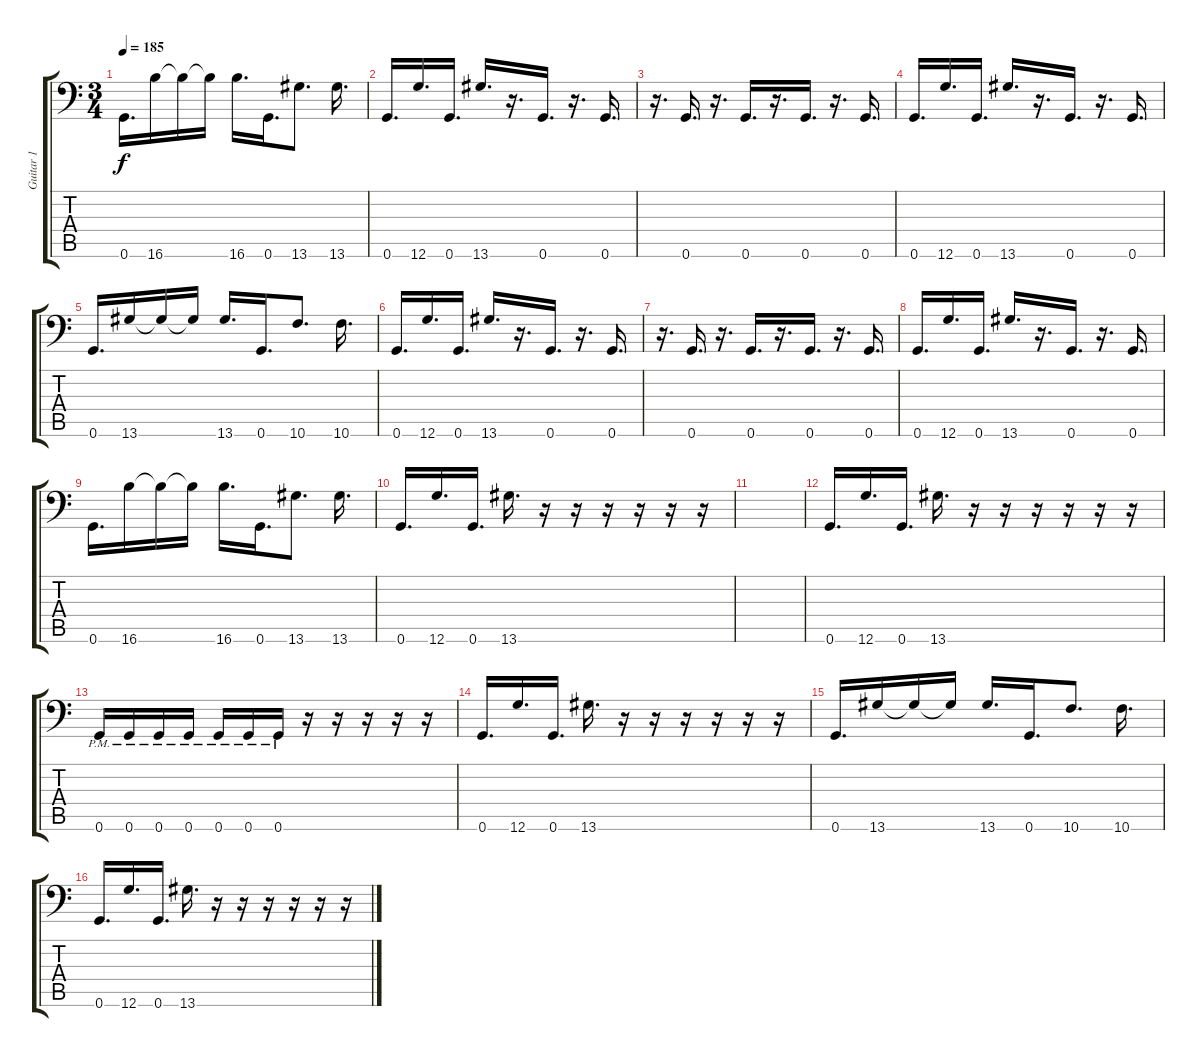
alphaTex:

\track ("Guitar 1" "Guitar 1") {instrument distortionguitar}
\staff {score tabs}
\tuning (A3 E3 C3 G2 D2 G1) {hide}
\ts (3 4)
\tempo 185
\clef f4
\ks c
0.6.16{d dy f} 16.6.16 16.6{t}.16 16.6{t}.16 16.6.16{d} 0.6.16{d} 13.6.8{d} 13.6.16{d} |
0.6.16{d} 12.6.16{d} 0.6.16{d} 13.6.16{d} r.16{d} 0.6.16{d} r.16{d} 0.6.16{d} |
r.16{d} 0.6.16{d} r.16{d} 0.6.16{d} r.16{d} 0.6.16{d} r.16{d} 0.6.16{d} |
0.6.16{d} 12.6.16{d} 0.6.16{d} 13.6.16{d} r.16{d} 0.6.16{d} r.16{d} 0.6.16{d} |
0.6.16{d} 13.6.16 13.6{t}.16 13.6{t}.16 13.6.16{d} 0.6.16{d} 10.6.8{d} 10.6.16{d} |
0.6.16{d} 12.6.16{d} 0.6.16{d} 13.6.16{d} r.16{d} 0.6.16{d} r.16{d} 0.6.16{d} |
r.16{d} 0.6.16{d} r.16{d} 0.6.16{d} r.16{d} 0.6.16{d} r.16{d} 0.6.16{d} |
0.6.16{d} 12.6.16{d} 0.6.16{d} 13.6.16{d} r.16{d} 0.6.16{d} r.16{d} 0.6.16{d} |
0.6.16{d} 16.6.16 16.6{t}.16 16.6{t}.16 16.6.16{d} 0.6.16{d} 13.6.8{d} 13.6.16{d} |
0.6.16{d} 12.6.16{d} 0.6.16{d} 13.6.16{d} r.16 r.16 r.16 r.16 r.16 r.16 |
|
0.6.16{d} 12.6.16{d} 0.6.16{d} 13.6.16{d} r.16 r.16 r.16 r.16 r.16 r.16 |
0.6{pm}.16 0.6{pm}.16 0.6{pm}.16 0.6{pm}.16 0.6{pm}.16 0.6{pm}.16 0.6{pm}.16 r.16 r.16 r.16 r.16 r.16 |
0.6.16{d} 12.6.16{d} 0.6.16{d} 13.6.16{d} r.16 r.16 r.16 r.16 r.16 r.16 |
0.6.16{d} 13.6.16 13.6{t}.16 13.6{t}.16 13.6.16{d} 0.6.16{d} 10.6.8{d} 10.6.16{d} |
0.6.16{d} 12.6.16{d} 0.6.16{d} 13.6.16{d} r.16 r.16 r.16 r.16 r.16 r.16
